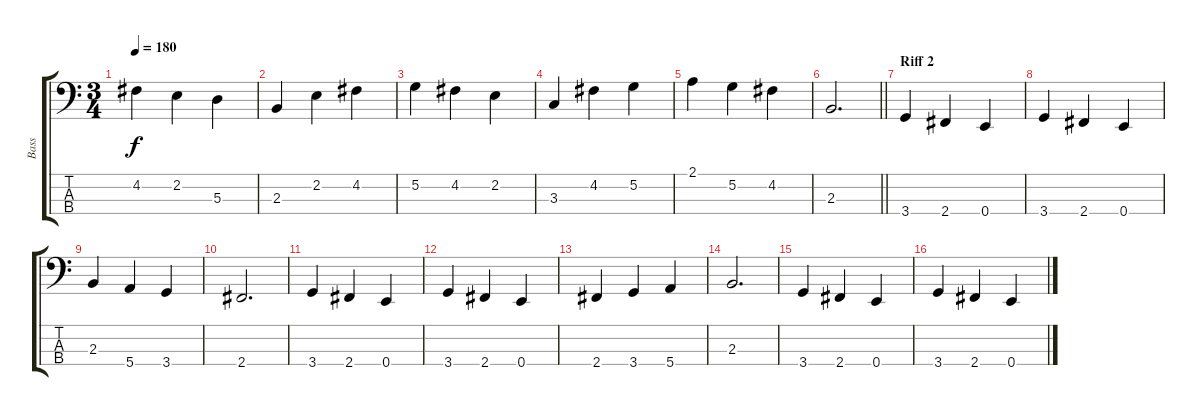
\track ("Bass" "Bass") {instrument electricbassfinger}
\staff {score tabs}
\tuning (G2 D2 A1 E1) {hide}
\ts (3 4)
\tempo 180
\clef f4
\ks c
4.2.4{dy f} 2.2.4 5.3.4 |
2.3.4 2.2.4 4.2.4 |
5.2.4 4.2.4 2.2.4 |
3.3.4 4.2.4 5.2.4 |
2.1.4 5.2.4 4.2.4 |
\barLineRight lightlight
2.3.2{d} |
\section ("" "Riff 2")
3.4.4 2.4.4 0.4.4 |
3.4.4 2.4.4 0.4.4 |
2.3.4 5.4.4 3.4.4 |
2.4.2{d} |
3.4.4 2.4.4 0.4.4 |
3.4.4 2.4.4 0.4.4 |
2.4.4 3.4.4 5.4.4 |
2.3.2{d} |
3.4.4 2.4.4 0.4.4 |
3.4.4 2.4.4 0.4.4
